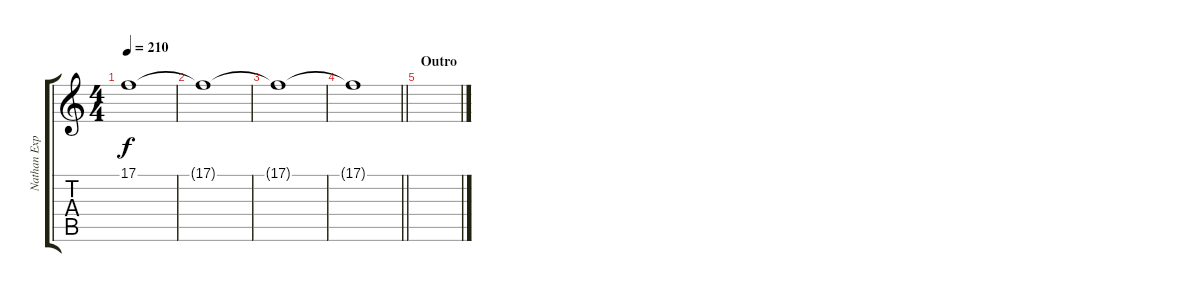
\track ("Nathan Explosion (Keyboard)" "Nathan Exp") {instrument pad8sweep}
\staff {score tabs}
\tuning (C4 G3 Eb3 Bb2 F2 C2) {hide}
\ts (4 4)
\tempo 210
\clef g2
\ks c
17.1{t}.1{dy f} |
17.1{t}.1 |
17.1{t}.1 |
\barLineRight lightlight
17.1{t}.1 |
\section ("" "Outro")
